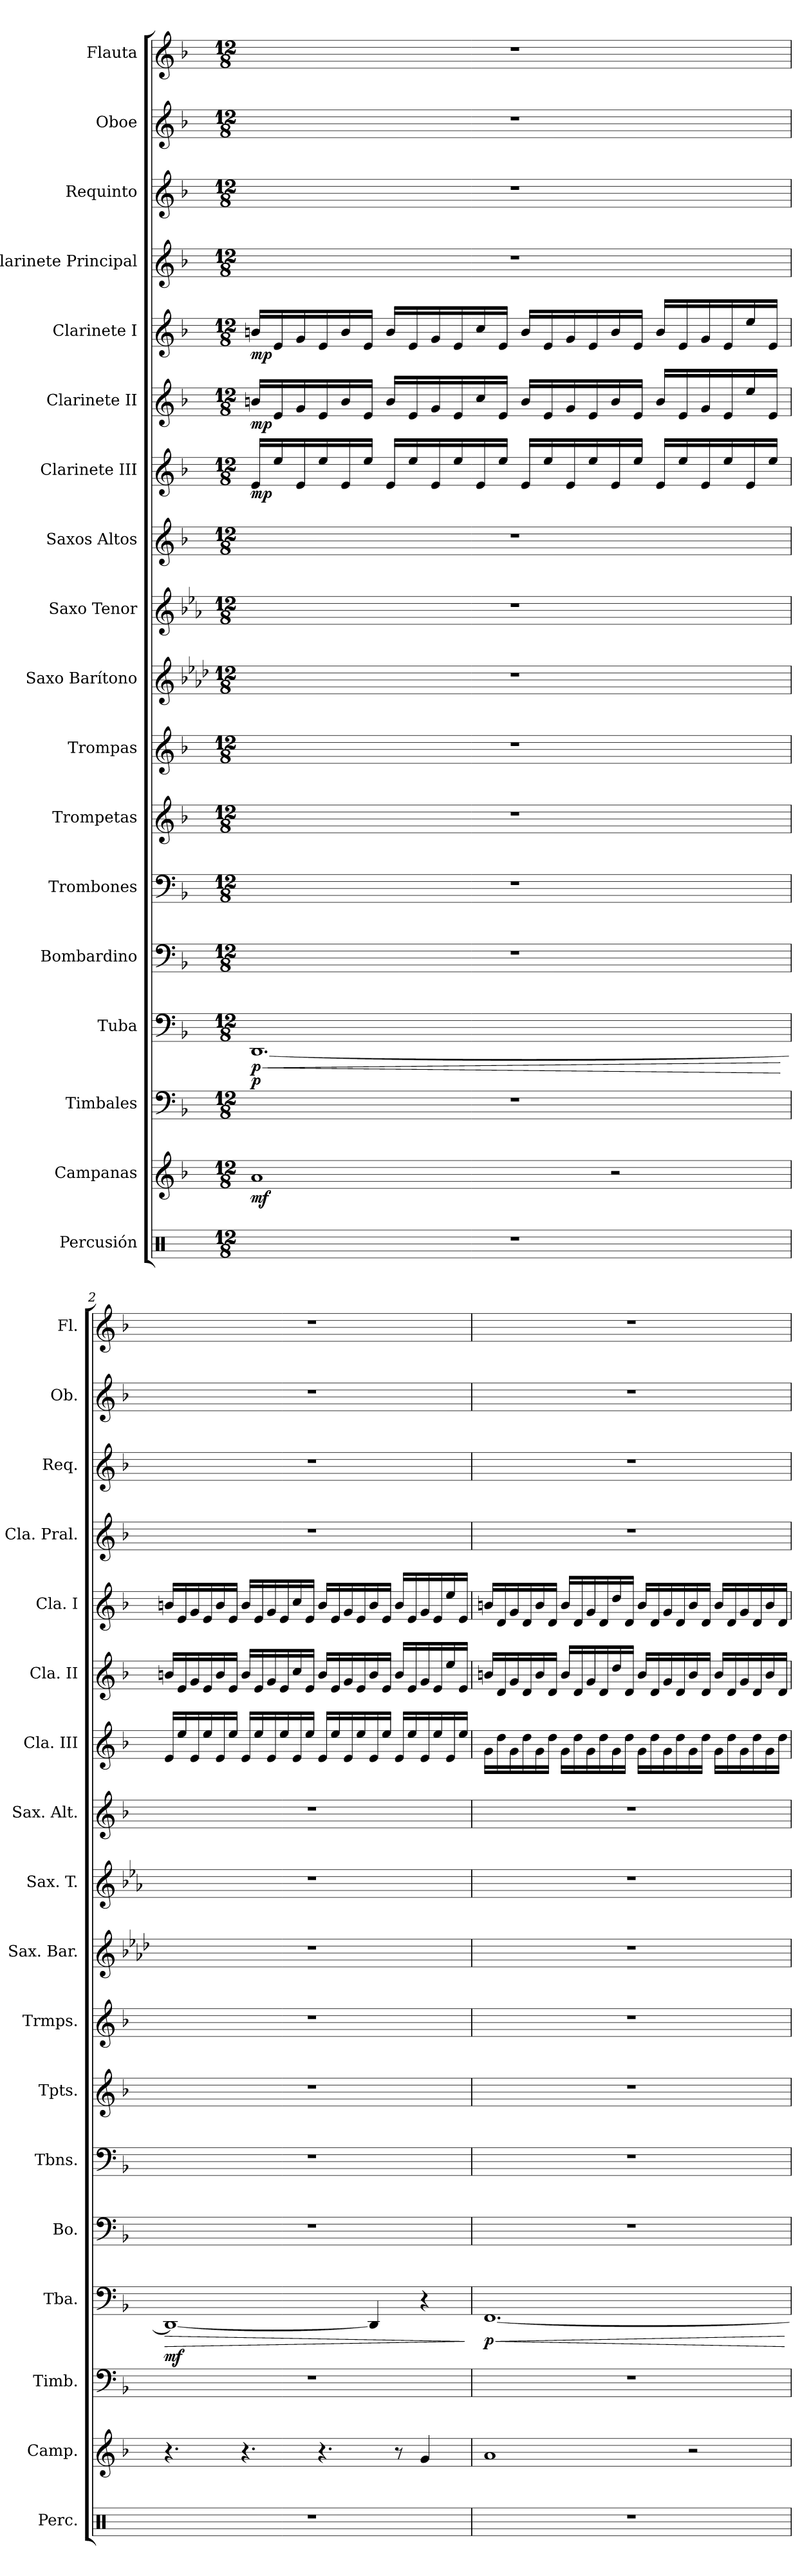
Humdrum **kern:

**kern	**kern	**dynam	**kern	**dynam	**kern	**dynam	**kern	**kern	**kern	**kern	**kern	**kern	**kern	**kern	**dynam	**kern	**dynam	**kern	**dynam	**kern	**kern	**kern	**kern
*part18	*part17	*part17	*part16	*part16	*part15	*part15	*part14	*part13	*part12	*part11	*part10	*part9	*part8	*part7	*part7	*part6	*part6	*part5	*part5	*part4	*part3	*part2	*part1
*staff18	*staff17	*staff17	*staff16	*staff16	*staff15	*staff15	*staff14	*staff13	*staff12	*staff11	*staff10	*staff9	*staff8	*staff7	*staff7	*staff6	*staff6	*staff5	*staff5	*staff4	*staff3	*staff2	*staff1
*I"Percusión	*I"Campanas	*	*I"Timbales	*	*I"Tuba	*	*I"Bombardino	*I"Trombones	*I"Trompetas	*I"Trompas	*I"Saxo Barítono	*I"Saxo Tenor	*I"Saxos Altos	*I"Clarinete III	*	*I"Clarinete II	*	*I"Clarinete I	*	*I"Clarinete Principal	*I"Requinto	*I"Oboe	*I"Flauta
*I'Perc.	*I'Camp.	*	*I'Timb.	*	*I'Tba.	*	*I'Bo.	*I'Tbns.	*I'Tpts.	*I'Trmps.	*I'Sax. Bar.	*I'Sax. T.	*I'Sax. Alt.	*I'Cla. III	*	*I'Cla. II	*	*I'Cla. I	*	*I'Cla. Pral.	*I'Req.	*I'Ob.	*I'Fl.
*clefX	*clefG2	*	*clefF4	*	*clefF4	*	*clefF4	*clefF4	*clefG2	*clefG2	*clefG2	*clefG2	*clefG2	*clefG2	*	*clefG2	*	*clefG2	*	*clefG2	*clefG2	*clefG2	*clefG2
*	*	*	*	*	*	*	*	*	*ITrd1c2	*ITrd4c7	*ITrd12c21	*ITrd8c14	*ITrd5c9	*ITrd1c2	*	*ITrd1c2	*	*ITrd1c2	*	*ITrd1c2	*ITrd-2c-3	*	*
*k[]	*k[b-]	*	*k[b-]	*	*k[b-]	*	*k[b-]	*k[b-]	*k[b-e-a-]	*k[b-e-]	*k[b-e-a-d-]	*k[b-e-a-]	*k[b-e-a-d-]	*k[b-e-a-]	*	*k[b-e-a-]	*	*k[b-e-a-]	*	*k[b-e-a-]	*k[b-e-a-d-]	*k[b-]	*k[b-]
*M12/8	*M12/8	*	*M12/8	*	*M12/8	*	*M12/8	*M12/8	*M12/8	*M12/8	*M12/8	*M12/8	*M12/8	*M12/8	*	*M12/8	*	*M12/8	*	*M12/8	*M12/8	*M12/8	*M12/8
*MM83	*MM83	*	*MM83	*	*MM83	*	*MM83	*MM83	*MM83	*MM83	*MM83	*MM83	*MM83	*MM83	*	*MM83	*	*MM83	*	*MM83	*MM83	*MM83	*MM83
=1	=1	=1	=1	=1	=1	=1	=1	=1	=1	=1	=1	=1	=1	=1	=1	=1	=1	=1	=1	=1	=1	=1	=1
!	!	!LO:DY:b	!	!LO:DY:a	!	!LO:HP:b	!	!	!	!	!	!	!	!	!	!	!	!	!	!	!	!	!
!	!	!	!	!	!	!LO:DY:n=1:b	!	!	!	!	!	!	!	!	!LO:DY:b	!	!LO:DY:b	!	!LO:DY:b	!	!	!	!
1.r	1a	mf	1.r	p	[1.DD	< p	1.r	1.r	1.r	1.r	1.r	1.r	1.r	16d/LL	mp	16an/LL	mp	16an/LL	mp	1.r	1.r	1.r	1.r
.	.	.	.	.	.	.	.	.	.	.	.	.	.	16dd/	.	16d/	.	16d/	.	.	.	.	.
.	.	.	.	.	.	.	.	.	.	.	.	.	.	16d/	.	16f/	.	16f/	.	.	.	.	.
.	.	.	.	.	.	.	.	.	.	.	.	.	.	16dd/	.	16d/	.	16d/	.	.	.	.	.
.	.	.	.	.	.	.	.	.	.	.	.	.	.	16d/	.	16a/	.	16a/	.	.	.	.	.
.	.	.	.	.	.	.	.	.	.	.	.	.	.	16dd/JJ	.	16d/JJ	.	16d/JJ	.	.	.	.	.
.	.	.	.	.	.	.	.	.	.	.	.	.	.	16d/LL	.	16a/LL	.	16a/LL	.	.	.	.	.
.	.	.	.	.	.	.	.	.	.	.	.	.	.	16dd/	.	16d/	.	16d/	.	.	.	.	.
.	.	.	.	.	.	.	.	.	.	.	.	.	.	16d/	.	16f/	.	16f/	.	.	.	.	.
.	.	.	.	.	.	.	.	.	.	.	.	.	.	16dd/	.	16d/	.	16d/	.	.	.	.	.
.	.	.	.	.	.	.	.	.	.	.	.	.	.	16d/	.	16b-/	.	16b-/	.	.	.	.	.
.	.	.	.	.	.	.	.	.	.	.	.	.	.	16dd/JJ	.	16d/JJ	.	16d/JJ	.	.	.	.	.
.	.	.	.	.	.	.	.	.	.	.	.	.	.	16d/LL	.	16a/LL	.	16a/LL	.	.	.	.	.
.	.	.	.	.	.	.	.	.	.	.	.	.	.	16dd/	.	16d/	.	16d/	.	.	.	.	.
.	.	.	.	.	.	.	.	.	.	.	.	.	.	16d/	.	16f/	.	16f/	.	.	.	.	.
.	.	.	.	.	.	.	.	.	.	.	.	.	.	16dd/	.	16d/	.	16d/	.	.	.	.	.
.	2r	.	.	.	.	.	.	.	.	.	.	.	.	16d/	.	16a/	.	16a/	.	.	.	.	.
.	.	.	.	.	.	.	.	.	.	.	.	.	.	16dd/JJ	.	16d/JJ	.	16d/JJ	.	.	.	.	.
.	.	.	.	.	.	.	.	.	.	.	.	.	.	16d/LL	.	16a/LL	.	16a/LL	.	.	.	.	.
.	.	.	.	.	.	.	.	.	.	.	.	.	.	16dd/	.	16d/	.	16d/	.	.	.	.	.
.	.	.	.	.	.	.	.	.	.	.	.	.	.	16d/	.	16f/	.	16f/	.	.	.	.	.
.	.	.	.	.	.	.	.	.	.	.	.	.	.	16dd/	.	16d/	.	16d/	.	.	.	.	.
.	.	.	.	.	.	.	.	.	.	.	.	.	.	16d/	.	16dd/	.	16dd/	.	.	.	.	.
.	.	.	.	.	.	.	.	.	.	.	.	.	.	16dd/JJ	.	16d/JJ	.	16d/JJ	.	.	.	.	.
.	.	.	.	.	.	[	.	.	.	.	.	.	.	.	.	.	.	.	.	.	.	.	.
=2	=2	=2	=2	=2	=2	=2	=2	=2	=2	=2	=2	=2	=2	=2	=2	=2	=2	=2	=2	=2	=2	=2	=2
!	!	!	!	!LO:DY:a	!	!LO:HP:b	!	!	!	!	!	!	!	!	!	!	!	!	!	!	!	!	!
1.r	4.r	.	1.r	mf	1DD_	>	1.r	1.r	1.r	1.r	1.r	1.r	1.r	16d/LL	.	16an/LL	.	16an/LL	.	1.r	1.r	1.r	1.r
.	.	.	.	.	.	.	.	.	.	.	.	.	.	16dd/	.	16d/	.	16d/	.	.	.	.	.
.	.	.	.	.	.	.	.	.	.	.	.	.	.	16d/	.	16f/	.	16f/	.	.	.	.	.
.	.	.	.	.	.	.	.	.	.	.	.	.	.	16dd/	.	16d/	.	16d/	.	.	.	.	.
.	.	.	.	.	.	.	.	.	.	.	.	.	.	16d/	.	16a/	.	16a/	.	.	.	.	.
.	.	.	.	.	.	.	.	.	.	.	.	.	.	16dd/JJ	.	16d/JJ	.	16d/JJ	.	.	.	.	.
.	4.r	.	.	.	.	.	.	.	.	.	.	.	.	16d/LL	.	16a/LL	.	16a/LL	.	.	.	.	.
.	.	.	.	.	.	.	.	.	.	.	.	.	.	16dd/	.	16d/	.	16d/	.	.	.	.	.
.	.	.	.	.	.	.	.	.	.	.	.	.	.	16d/	.	16f/	.	16f/	.	.	.	.	.
.	.	.	.	.	.	.	.	.	.	.	.	.	.	16dd/	.	16d/	.	16d/	.	.	.	.	.
.	.	.	.	.	.	.	.	.	.	.	.	.	.	16d/	.	16b-/	.	16b-/	.	.	.	.	.
.	.	.	.	.	.	.	.	.	.	.	.	.	.	16dd/JJ	.	16d/JJ	.	16d/JJ	.	.	.	.	.
.	4.r	.	.	.	.	.	.	.	.	.	.	.	.	16d/LL	.	16a/LL	.	16a/LL	.	.	.	.	.
.	.	.	.	.	.	.	.	.	.	.	.	.	.	16dd/	.	16d/	.	16d/	.	.	.	.	.
.	.	.	.	.	.	.	.	.	.	.	.	.	.	16d/	.	16f/	.	16f/	.	.	.	.	.
.	.	.	.	.	.	.	.	.	.	.	.	.	.	16dd/	.	16d/	.	16d/	.	.	.	.	.
.	.	.	.	.	4DD/]	.	.	.	.	.	.	.	.	16d/	.	16a/	.	16a/	.	.	.	.	.
.	.	.	.	.	.	.	.	.	.	.	.	.	.	16dd/JJ	.	16d/JJ	.	16d/JJ	.	.	.	.	.
.	8r	.	.	.	.	.	.	.	.	.	.	.	.	16d/LL	.	16a/LL	.	16a/LL	.	.	.	.	.
.	.	.	.	.	.	.	.	.	.	.	.	.	.	16dd/	.	16d/	.	16d/	.	.	.	.	.
.	4g/	.	.	.	4r	.	.	.	.	.	.	.	.	16d/	.	16f/	.	16f/	.	.	.	.	.
.	.	.	.	.	.	.	.	.	.	.	.	.	.	16dd/	.	16d/	.	16d/	.	.	.	.	.
.	.	.	.	.	.	.	.	.	.	.	.	.	.	16d/	.	16dd/	.	16dd/	.	.	.	.	.
.	.	.	.	.	.	.	.	.	.	.	.	.	.	16dd/JJ	.	16d/JJ	.	16d/JJ	.	.	.	.	.
.	.	.	.	.	.	]	.	.	.	.	.	.	.	.	.	.	.	.	.	.	.	.	.
!!LO:PB:g=z
=3	=3	=3	=3	=3	=3	=3	=3	=3	=3	=3	=3	=3	=3	=3	=3	=3	=3	=3	=3	=3	=3	=3	=3
!	!	!	!	!	!	!LO:HP:b	!	!	!	!	!	!	!	!	!	!	!	!	!	!	!	!	!
!	!	!	!	!	!	!LO:DY:n=1:b	!	!	!	!	!	!	!	!	!	!	!	!	!	!	!	!	!
1.r	1a	.	1.r	.	[1.FF	< p	1.r	1.r	1.r	1.r	1.r	1.r	1.r	16f\LL	.	16an/LL	.	16an/LL	.	1.r	1.r	1.r	1.r
.	.	.	.	.	.	.	.	.	.	.	.	.	.	16cc\	.	16c/	.	16c/	.	.	.	.	.
.	.	.	.	.	.	.	.	.	.	.	.	.	.	16f\	.	16f/	.	16f/	.	.	.	.	.
.	.	.	.	.	.	.	.	.	.	.	.	.	.	16cc\	.	16c/	.	16c/	.	.	.	.	.
.	.	.	.	.	.	.	.	.	.	.	.	.	.	16f\	.	16a/	.	16a/	.	.	.	.	.
.	.	.	.	.	.	.	.	.	.	.	.	.	.	16cc\JJ	.	16c/JJ	.	16c/JJ	.	.	.	.	.
.	.	.	.	.	.	.	.	.	.	.	.	.	.	16f\LL	.	16a/LL	.	16a/LL	.	.	.	.	.
.	.	.	.	.	.	.	.	.	.	.	.	.	.	16cc\	.	16c/	.	16c/	.	.	.	.	.
.	.	.	.	.	.	.	.	.	.	.	.	.	.	16f\	.	16f/	.	16f/	.	.	.	.	.
.	.	.	.	.	.	.	.	.	.	.	.	.	.	16cc\	.	16c/	.	16c/	.	.	.	.	.
.	.	.	.	.	.	.	.	.	.	.	.	.	.	16f\	.	16cc/	.	16cc/	.	.	.	.	.
.	.	.	.	.	.	.	.	.	.	.	.	.	.	16cc\JJ	.	16c/JJ	.	16c/JJ	.	.	.	.	.
.	.	.	.	.	.	.	.	.	.	.	.	.	.	16f\LL	.	16a/LL	.	16a/LL	.	.	.	.	.
.	.	.	.	.	.	.	.	.	.	.	.	.	.	16cc\	.	16c/	.	16c/	.	.	.	.	.
.	.	.	.	.	.	.	.	.	.	.	.	.	.	16f\	.	16f/	.	16f/	.	.	.	.	.
.	.	.	.	.	.	.	.	.	.	.	.	.	.	16cc\	.	16c/	.	16c/	.	.	.	.	.
.	2r	.	.	.	.	.	.	.	.	.	.	.	.	16f\	.	16a/	.	16a/	.	.	.	.	.
.	.	.	.	.	.	.	.	.	.	.	.	.	.	16cc\JJ	.	16c/JJ	.	16c/JJ	.	.	.	.	.
.	.	.	.	.	.	.	.	.	.	.	.	.	.	16f\LL	.	16a/LL	.	16a/LL	.	.	.	.	.
.	.	.	.	.	.	.	.	.	.	.	.	.	.	16cc\	.	16c/	.	16c/	.	.	.	.	.
.	.	.	.	.	.	.	.	.	.	.	.	.	.	16f\	.	16f/	.	16f/	.	.	.	.	.
.	.	.	.	.	.	.	.	.	.	.	.	.	.	16cc\	.	16c/	.	16c/	.	.	.	.	.
.	.	.	.	.	.	.	.	.	.	.	.	.	.	16f\	.	16a/	.	16a/	.	.	.	.	.
.	.	.	.	.	.	.	.	.	.	.	.	.	.	16cc\JJ	.	16c/JJ	.	16c/JJ	.	.	.	.	.
.	.	.	.	.	.	[	.	.	.	.	.	.	.	.	.	.	.	.	.	.	.	.	.
=	=	=	=	=	=	=	=	=	=	=	=	=	=	=	=	=	=	=	=	=	=	=	=
*-	*-	*-	*-	*-	*-	*-	*-	*-	*-	*-	*-	*-	*-	*-	*-	*-	*-	*-	*-	*-	*-	*-	*-
